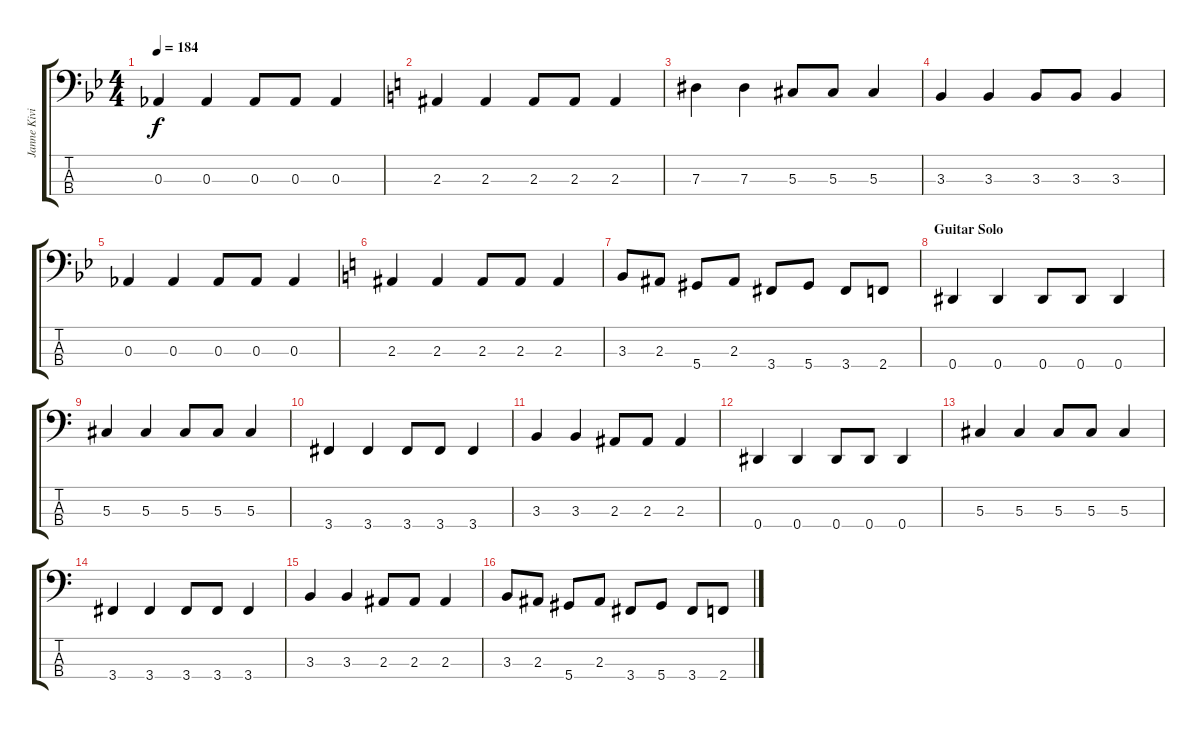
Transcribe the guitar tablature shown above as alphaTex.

\track ("Janne Kivilahti - Bass" "Janne Kivi") {instrument electricbassfinger}
\staff {score tabs}
\tuning (Gb2 Db2 Ab1 Eb1) {hide}
\ts (4 4)
\tempo 184
\clef f4
\ks gminor
0.3.4{dy f} 0.3.4 0.3.8 0.3.8 0.3.4 |
\ks c
2.3.4 2.3.4 2.3.8 2.3.8 2.3.4 |
7.3.4 7.3.4 5.3.8 5.3.8 5.3.4 |
3.3.4 3.3.4 3.3.8 3.3.8 3.3.4 |
\ks gminor
0.3.4 0.3.4 0.3.8 0.3.8 0.3.4 |
\ks c
2.3.4 2.3.4 2.3.8 2.3.8 2.3.4 |
3.3.8 2.3.8 5.4.8 2.3.8 3.4.8 5.4.8 3.4.8 2.4.8 |
\section ("" "Guitar Solo ")
0.4.4 0.4.4 0.4.8 0.4.8 0.4.4 |
5.3.4 5.3.4 5.3.8 5.3.8 5.3.4 |
3.4.4 3.4.4 3.4.8 3.4.8 3.4.4 |
3.3.4 3.3.4 2.3.8 2.3.8 2.3.4 |
0.4.4 0.4.4 0.4.8 0.4.8 0.4.4 |
5.3.4 5.3.4 5.3.8 5.3.8 5.3.4 |
3.4.4 3.4.4 3.4.8 3.4.8 3.4.4 |
3.3.4 3.3.4 2.3.8 2.3.8 2.3.4 |
3.3.8 2.3.8 5.4.8 2.3.8 3.4.8 5.4.8 3.4.8 2.4.8
